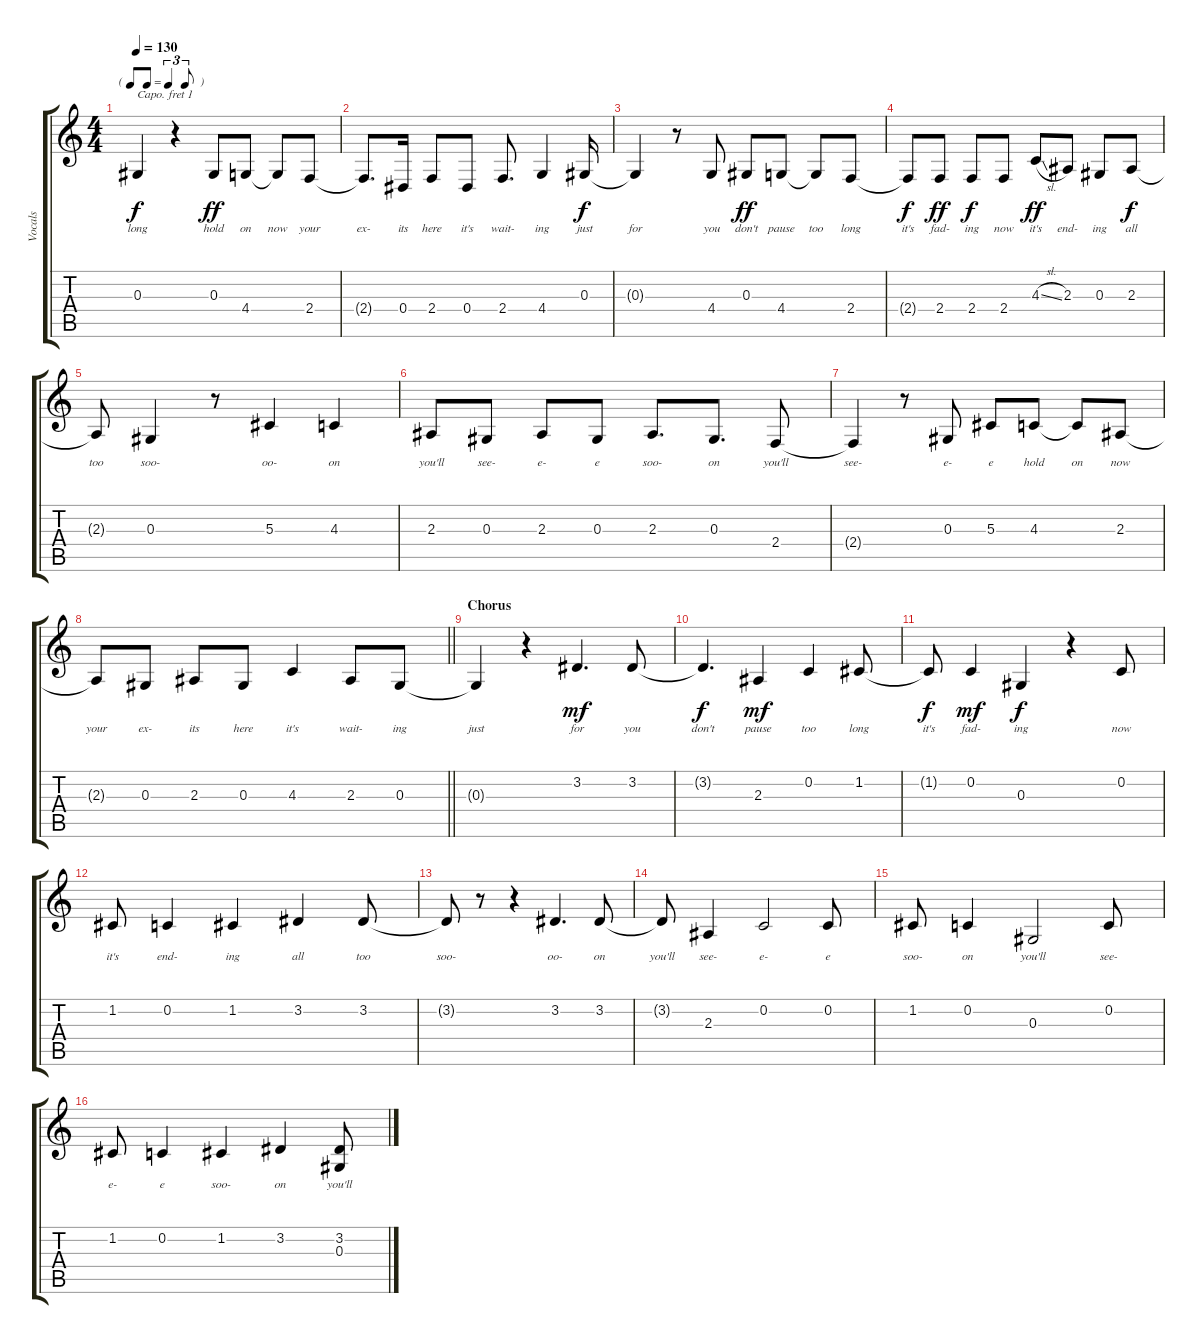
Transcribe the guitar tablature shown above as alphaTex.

\track ("Vocals" "Vocals") {instrument lead3calliope}
\staff {score tabs}
\capo 1
\tuning (E4 B3 G3 D3 A2 E2) {hide}
\ts (4 4)
\tf triplet8th
\tempo 130
\clef g2
\ks c
0.3{t}.4{lyrics (0 "long") lyrics (1 "") lyrics (2 "") lyrics (3 "") lyrics (4 "") dy f} r.4 0.3.8{lyrics (0 "hold") lyrics (1 "") lyrics (2 "") lyrics (3 "") lyrics (4 "") dy ff} 4.4.8{lyrics (0 "on") lyrics (1 "") lyrics (2 "") lyrics (3 "") lyrics (4 "")} 4.4{t}.8{lyrics (0 "now") lyrics (1 "") lyrics (2 "") lyrics (3 "") lyrics (4 "")} 2.4.8{lyrics (0 "your") lyrics (1 "") lyrics (2 "") lyrics (3 "") lyrics (4 "")} |
2.4{t}.8{d lyrics (0 "ex-") lyrics (1 "") lyrics (2 "") lyrics (3 "") lyrics (4 "")} 0.4.16{lyrics (0 "its") lyrics (1 "") lyrics (2 "") lyrics (3 "") lyrics (4 "")} 2.4.8{lyrics (0 "here") lyrics (1 "") lyrics (2 "") lyrics (3 "") lyrics (4 "")} 0.4.8{lyrics (0 "it's") lyrics (1 "") lyrics (2 "") lyrics (3 "") lyrics (4 "")} 2.4.8{d lyrics (0 "wait-") lyrics (1 "") lyrics (2 "") lyrics (3 "") lyrics (4 "")} 4.4.4{lyrics (0 "ing") lyrics (1 "") lyrics (2 "") lyrics (3 "") lyrics (4 "")} 0.3.16{lyrics (0 "just") lyrics (1 "") lyrics (2 "") lyrics (3 "") lyrics (4 "") dy f} |
0.3{t}.4{lyrics (0 "for") lyrics (1 "") lyrics (2 "") lyrics (3 "") lyrics (4 "")} r.8 4.4.8{lyrics (0 "you") lyrics (1 "") lyrics (2 "") lyrics (3 "") lyrics (4 "")} 0.3.8{lyrics (0 "don't") lyrics (1 "") lyrics (2 "") lyrics (3 "") lyrics (4 "") dy ff} 4.4.8{lyrics (0 "pause") lyrics (1 "") lyrics (2 "") lyrics (3 "") lyrics (4 "")} 4.4{t}.8{lyrics (0 "too") lyrics (1 "") lyrics (2 "") lyrics (3 "") lyrics (4 "")} 2.4.8{lyrics (0 "long") lyrics (1 "") lyrics (2 "") lyrics (3 "") lyrics (4 "")} |
2.4{t}.8{lyrics (0 "it's") lyrics (1 "") lyrics (2 "") lyrics (3 "") lyrics (4 "") dy f} 2.4.8{lyrics (0 "fad-") lyrics (1 "") lyrics (2 "") lyrics (3 "") lyrics (4 "") dy ff} 2.4.8{lyrics (0 "ing") lyrics (1 "") lyrics (2 "") lyrics (3 "") lyrics (4 "") dy f} 2.4.8{lyrics (0 "now") lyrics (1 "") lyrics (2 "") lyrics (3 "") lyrics (4 "")} 4.3{sl}.8{lyrics (0 "it's") lyrics (1 "") lyrics (2 "") lyrics (3 "") lyrics (4 "") dy ff} 2.3.8{lyrics (0 "end-") lyrics (1 "") lyrics (2 "") lyrics (3 "") lyrics (4 "")} 0.3.8{lyrics (0 "ing") lyrics (1 "") lyrics (2 "") lyrics (3 "") lyrics (4 "")} 2.3.8{lyrics (0 "all") lyrics (1 "") lyrics (2 "") lyrics (3 "") lyrics (4 "") dy f} |
2.3{t}.8{lyrics (0 "too") lyrics (1 "") lyrics (2 "") lyrics (3 "") lyrics (4 "")} 0.3.4{lyrics (0 "soo-") lyrics (1 "") lyrics (2 "") lyrics (3 "") lyrics (4 "")} r.8 5.3.4{lyrics (0 "oo-") lyrics (1 "") lyrics (2 "") lyrics (3 "") lyrics (4 "")} 4.3.4{lyrics (0 "on") lyrics (1 "") lyrics (2 "") lyrics (3 "") lyrics (4 "")} |
2.3.8{lyrics (0 "you'll") lyrics (1 "") lyrics (2 "") lyrics (3 "") lyrics (4 "")} 0.3.8{lyrics (0 "see-") lyrics (1 "") lyrics (2 "") lyrics (3 "") lyrics (4 "")} 2.3.8{lyrics (0 "e-") lyrics (1 "") lyrics (2 "") lyrics (3 "") lyrics (4 "")} 0.3.8{lyrics (0 "e") lyrics (1 "") lyrics (2 "") lyrics (3 "") lyrics (4 "")} 2.3.8{d lyrics (0 "soo-") lyrics (1 "") lyrics (2 "") lyrics (3 "") lyrics (4 "")} 0.3.8{d lyrics (0 "on") lyrics (1 "") lyrics (2 "") lyrics (3 "") lyrics (4 "")} 2.4.8{lyrics (0 "you'll") lyrics (1 "") lyrics (2 "") lyrics (3 "") lyrics (4 "")} |
2.4{t}.4{lyrics (0 "see-") lyrics (1 "") lyrics (2 "") lyrics (3 "") lyrics (4 "")} r.8 0.3.8{lyrics (0 "e-") lyrics (1 "") lyrics (2 "") lyrics (3 "") lyrics (4 "")} 5.3.8{lyrics (0 "e") lyrics (1 "") lyrics (2 "") lyrics (3 "") lyrics (4 "")} 4.3.8{lyrics (0 "hold") lyrics (1 "") lyrics (2 "") lyrics (3 "") lyrics (4 "")} 4.3{t}.8{lyrics (0 "on") lyrics (1 "") lyrics (2 "") lyrics (3 "") lyrics (4 "")} 2.3.8{lyrics (0 "now") lyrics (1 "") lyrics (2 "") lyrics (3 "") lyrics (4 "")} |
\barLineRight lightlight
2.3{t}.8{lyrics (0 "your") lyrics (1 "") lyrics (2 "") lyrics (3 "") lyrics (4 "")} 0.3.8{lyrics (0 "ex-") lyrics (1 "") lyrics (2 "") lyrics (3 "") lyrics (4 "")} 2.3.8{lyrics (0 "its") lyrics (1 "") lyrics (2 "") lyrics (3 "") lyrics (4 "")} 0.3.8{lyrics (0 "here") lyrics (1 "") lyrics (2 "") lyrics (3 "") lyrics (4 "")} 4.3.4{lyrics (0 "it's") lyrics (1 "") lyrics (2 "") lyrics (3 "") lyrics (4 "")} 2.3.8{lyrics (0 "wait-") lyrics (1 "") lyrics (2 "") lyrics (3 "") lyrics (4 "")} 0.3.8{lyrics (0 "ing") lyrics (1 "") lyrics (2 "") lyrics (3 "") lyrics (4 "")} |
\section ("" "Chorus")
0.3{t}.4{lyrics (0 "just") lyrics (1 "") lyrics (2 "") lyrics (3 "") lyrics (4 "")} r.4 3.2.4{d lyrics (0 "for") lyrics (1 "") lyrics (2 "") lyrics (3 "") lyrics (4 "") dy mf} 3.2.8{lyrics (0 "you") lyrics (1 "") lyrics (2 "") lyrics (3 "") lyrics (4 "")} |
3.2{t}.4{d lyrics (0 "don't") lyrics (1 "") lyrics (2 "") lyrics (3 "") lyrics (4 "") dy f} 2.3.4{lyrics (0 "pause") lyrics (1 "") lyrics (2 "") lyrics (3 "") lyrics (4 "") dy mf} 0.2.4{lyrics (0 "too") lyrics (1 "") lyrics (2 "") lyrics (3 "") lyrics (4 "")} 1.2.8{lyrics (0 "long") lyrics (1 "") lyrics (2 "") lyrics (3 "") lyrics (4 "")} |
1.2{t}.8{lyrics (0 "it's") lyrics (1 "") lyrics (2 "") lyrics (3 "") lyrics (4 "") dy f} 0.2.4{lyrics (0 "fad-") lyrics (1 "") lyrics (2 "") lyrics (3 "") lyrics (4 "") dy mf} 0.3.4{lyrics (0 "ing") lyrics (1 "") lyrics (2 "") lyrics (3 "") lyrics (4 "") dy f} r.4 0.2.8{lyrics (0 "now") lyrics (1 "") lyrics (2 "") lyrics (3 "") lyrics (4 "")} |
1.2.8{lyrics (0 "it's") lyrics (1 "") lyrics (2 "") lyrics (3 "") lyrics (4 "")} 0.2.4{lyrics (0 "end-") lyrics (1 "") lyrics (2 "") lyrics (3 "") lyrics (4 "")} 1.2.4{lyrics (0 "ing") lyrics (1 "") lyrics (2 "") lyrics (3 "") lyrics (4 "")} 3.2.4{lyrics (0 "all") lyrics (1 "") lyrics (2 "") lyrics (3 "") lyrics (4 "")} 3.2.8{lyrics (0 "too") lyrics (1 "") lyrics (2 "") lyrics (3 "") lyrics (4 "")} |
3.2{t}.8{lyrics (0 "soo-") lyrics (1 "") lyrics (2 "") lyrics (3 "") lyrics (4 "")} r.8 r.4 3.2.4{d lyrics (0 "oo-") lyrics (1 "") lyrics (2 "") lyrics (3 "") lyrics (4 "")} 3.2.8{lyrics (0 "on") lyrics (1 "") lyrics (2 "") lyrics (3 "") lyrics (4 "")} |
3.2{t}.8{lyrics (0 "you'll") lyrics (1 "") lyrics (2 "") lyrics (3 "") lyrics (4 "")} 2.3.4{lyrics (0 "see-") lyrics (1 "") lyrics (2 "") lyrics (3 "") lyrics (4 "")} 0.2.2{lyrics (0 "e-") lyrics (1 "") lyrics (2 "") lyrics (3 "") lyrics (4 "")} 0.2.8{lyrics (0 "e") lyrics (1 "") lyrics (2 "") lyrics (3 "") lyrics (4 "")} |
1.2.8{lyrics (0 "soo-") lyrics (1 "") lyrics (2 "") lyrics (3 "") lyrics (4 "")} 0.2.4{lyrics (0 "on") lyrics (1 "") lyrics (2 "") lyrics (3 "") lyrics (4 "")} 0.3.2{lyrics (0 "you'll") lyrics (1 "") lyrics (2 "") lyrics (3 "") lyrics (4 "")} 0.2.8{lyrics (0 "see-") lyrics (1 "") lyrics (2 "") lyrics (3 "") lyrics (4 "")} |
1.2.8{lyrics (0 "e-") lyrics (1 "") lyrics (2 "") lyrics (3 "") lyrics (4 "")} 0.2.4{lyrics (0 "e") lyrics (1 "") lyrics (2 "") lyrics (3 "") lyrics (4 "")} 1.2.4{lyrics (0 "soo-") lyrics (1 "") lyrics (2 "") lyrics (3 "") lyrics (4 "")} 3.2.4{lyrics (0 "on") lyrics (1 "") lyrics (2 "") lyrics (3 "") lyrics (4 "")} (3.2 0.3).8{lyrics (0 "you'll") lyrics (1 "") lyrics (2 "") lyrics (3 "") lyrics (4 "")}
